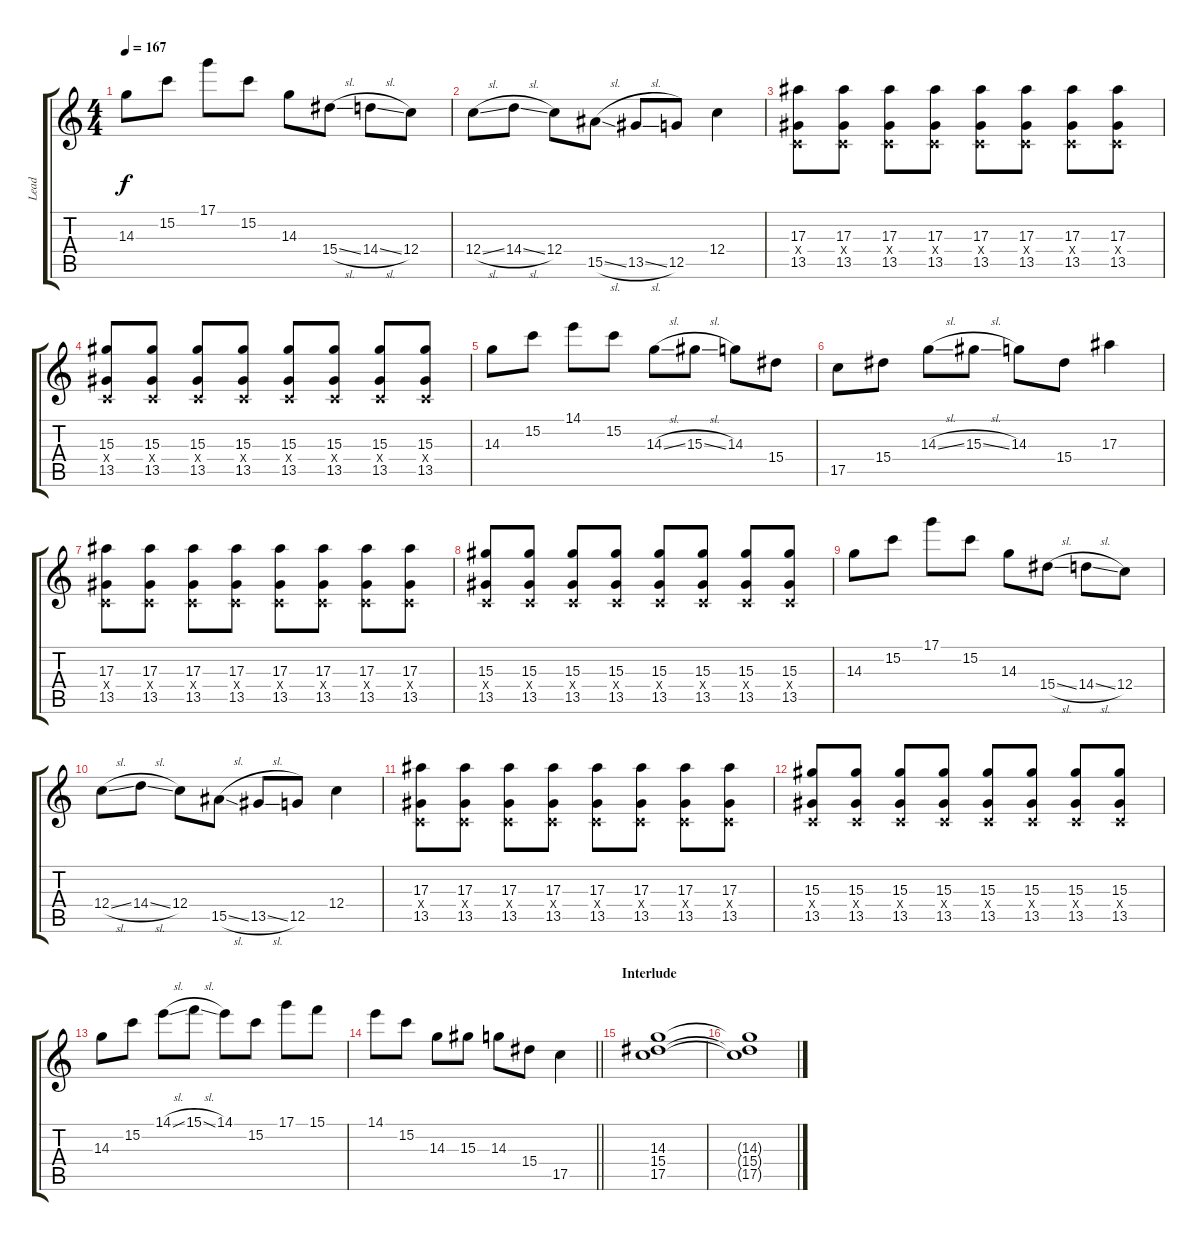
\track ("Lead" "Lead") {instrument distortionguitar}
\staff {score tabs}
\tuning (D4 A3 F3 C3 G2 C2) {hide}
\ts (4 4)
\tempo 167
\clef g2
\ks c
14.3.8{dy f} 15.2.8 17.1.8 15.2.8 14.3.8 15.4{sl}.8 14.4{sl}.8 12.4.8 |
12.4{sl}.8 14.4{sl}.8 12.4.8 15.5{sl}.8 13.5{sl}.8 12.5.8 12.4.4 |
(17.3 0.4{x} 13.5).8 (17.3 0.4{x} 13.5).8 (17.3 0.4{x} 13.5).8 (17.3 0.4{x} 13.5).8 (17.3 0.4{x} 13.5).8 (17.3 0.4{x} 13.5).8 (17.3 0.4{x} 13.5).8 (17.3 0.4{x} 13.5).8 |
(15.3 0.4{x} 13.5).8 (15.3 0.4{x} 13.5).8 (15.3 0.4{x} 13.5).8 (15.3 0.4{x} 13.5).8 (15.3 0.4{x} 13.5).8 (15.3 0.4{x} 13.5).8 (15.3 0.4{x} 13.5).8 (15.3 0.4{x} 13.5).8 |
14.3.8 15.2.8 14.1.8 15.2.8 14.3{sl}.8 15.3{sl}.8 14.3.8 15.4.8 |
17.5.8 15.4.8 14.3{sl}.8 15.3{sl}.8 14.3.8 15.4.8 17.3.4 |
(17.3 0.4{x} 13.5).8 (17.3 0.4{x} 13.5).8 (17.3 0.4{x} 13.5).8 (17.3 0.4{x} 13.5).8 (17.3 0.4{x} 13.5).8 (17.3 0.4{x} 13.5).8 (17.3 0.4{x} 13.5).8 (17.3 0.4{x} 13.5).8 |
(15.3 0.4{x} 13.5).8 (15.3 0.4{x} 13.5).8 (15.3 0.4{x} 13.5).8 (15.3 0.4{x} 13.5).8 (15.3 0.4{x} 13.5).8 (15.3 0.4{x} 13.5).8 (15.3 0.4{x} 13.5).8 (15.3 0.4{x} 13.5).8 |
14.3.8 15.2.8 17.1.8 15.2.8 14.3.8 15.4{sl}.8 14.4{sl}.8 12.4.8 |
12.4{sl}.8 14.4{sl}.8 12.4.8 15.5{sl}.8 13.5{sl}.8 12.5.8 12.4.4 |
(17.3 0.4{x} 13.5).8 (17.3 0.4{x} 13.5).8 (17.3 0.4{x} 13.5).8 (17.3 0.4{x} 13.5).8 (17.3 0.4{x} 13.5).8 (17.3 0.4{x} 13.5).8 (17.3 0.4{x} 13.5).8 (17.3 0.4{x} 13.5).8 |
(15.3 0.4{x} 13.5).8 (15.3 0.4{x} 13.5).8 (15.3 0.4{x} 13.5).8 (15.3 0.4{x} 13.5).8 (15.3 0.4{x} 13.5).8 (15.3 0.4{x} 13.5).8 (15.3 0.4{x} 13.5).8 (15.3 0.4{x} 13.5).8 |
14.3.8 15.2.8 14.1{sl}.8 15.1{sl}.8 14.1.8 15.2.8 17.1.8 15.1.8 |
\barLineRight lightlight
14.1.8 15.2.8 14.3.8 15.3.8 14.3.8 15.4.8 17.5.4 |
\section ("" "Interlude")
(14.3 15.4 17.5).1{volume 0} |
(14.3{t} 15.4{t} 17.5{t}).1
